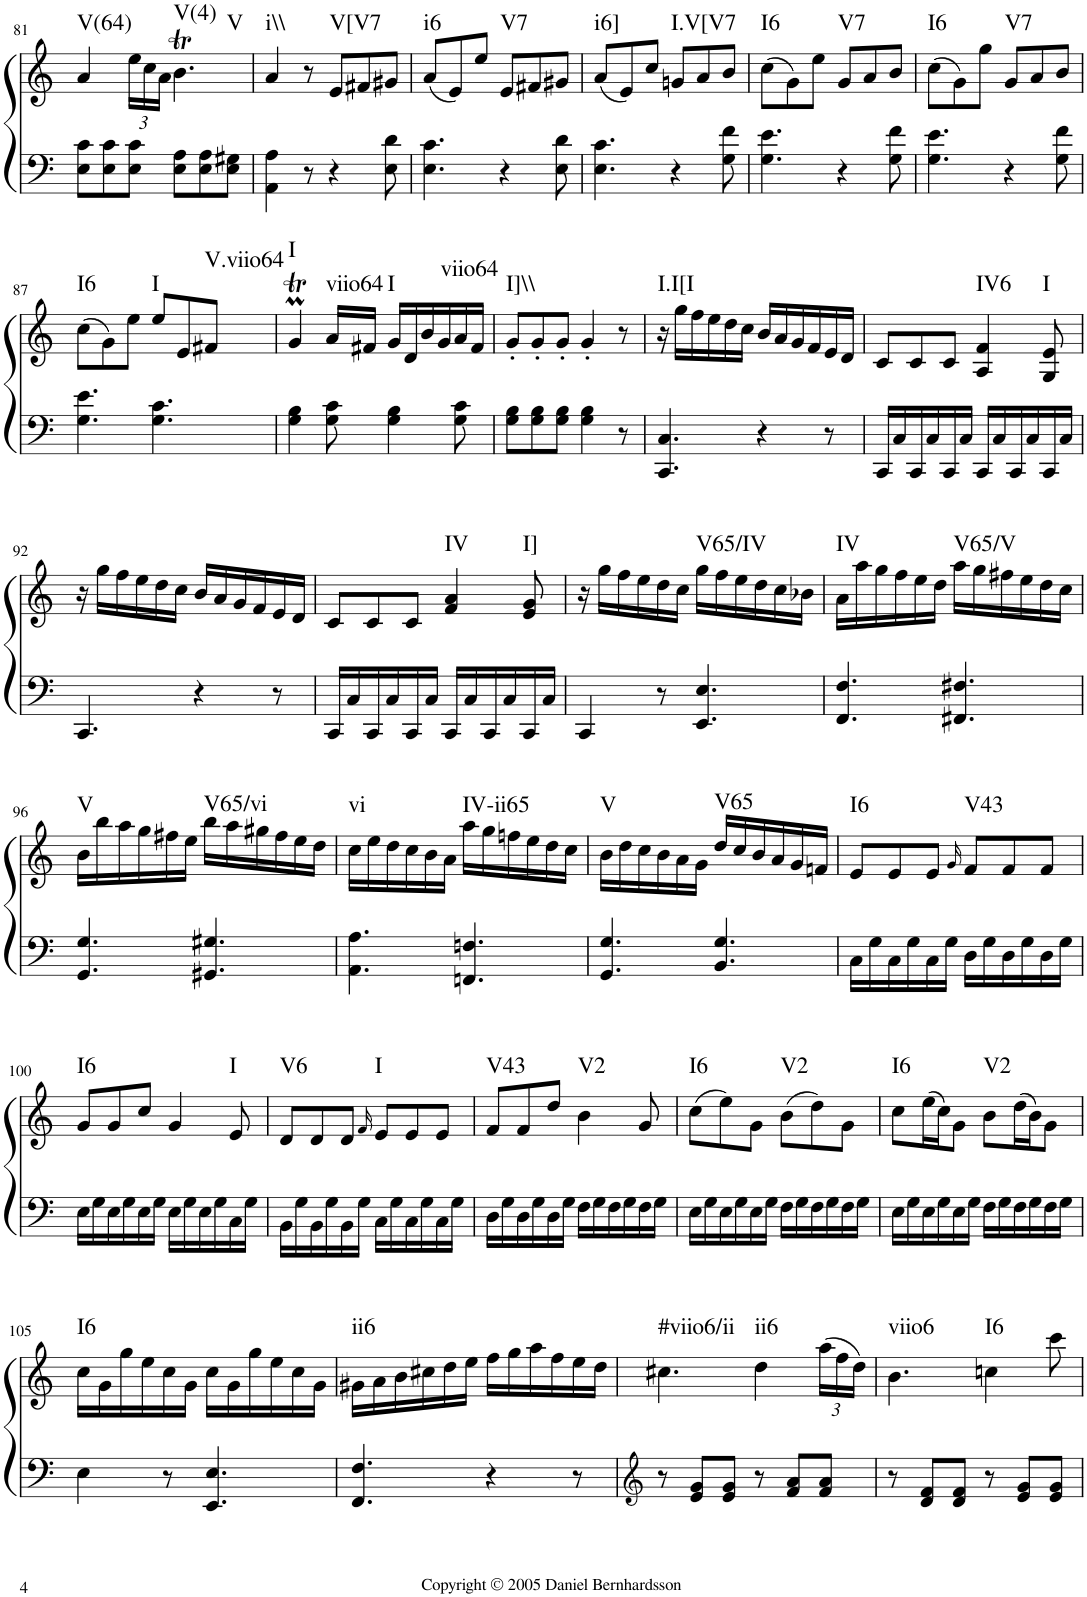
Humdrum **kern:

**kern	**kern	**harte
*part1	*part1	*part1
*staff2	*staff1	*
*I"Piano	*	*
*I'Pno.	*	*
!!LO:PB:g=z
*clefF4	*clefG2	*
*k[]	*k[]	*
*M6/8	*M6/8	*
=81	=81	=81
!	!	!LO:H:kt=V(64)
8E\ 8c\L	4a/	N
8E\ 8c\	.	.
*	*Xbrackettup	*
8E\ 8c\J	24ee\LL	.
.	24cc\	.
.	24a\JJ	.
!	!	!LO:H:n=1:kt=V(4)
!	!	!LO:H:n=2:kt=V
8E\ 8A\L	4.bt\	N N
8E\ 8A\	.	.
8E\ 8G#X\J	.	.
=82	=82	=82
!	!	!LO:H:kt=i\\
4AA\ 4A\	4a/	N
8r	8r	.
!	!	!LO:H:kt=V[V7
4r	8e/L	N
.	8f#X/	.
8E\ 8d\	8g#X/J	.
=83	=83	=83
!	!	!LO:H:kt=i6
4.E\ 4.c\	(8a/L	N
.	8e/)	.
.	8ee/J	.
!	!	!LO:H:kt=V7
4r	8e/L	N
.	8f#X/	.
8E\ 8d\	8g#X/J	.
=84	=84	=84
!	!	!LO:H:kt=i6]
4.E\ 4.c\	(8a/L	N
.	8e/)	.
.	8cc/J	.
!	!	!LO:H:kt=I.V[V7
4r	8gn/L	N
.	8a/	.
8G\ 8f\	8b/J	.
=85	=85	=85
!	!	!LO:H:kt=I6
4.G\ 4.e\	(8cc\L	N
.	8g\)	.
.	8ee\J	.
!	!	!LO:H:kt=V7
4r	8g/L	N
.	8a/	.
8G\ 8f\	8b/J	.
=86	=86	=86
!	!	!LO:H:kt=I6
4.G\ 4.e\	(8cc\L	N
.	8g\)	.
.	8gg\J	.
!	!	!LO:H:kt=V7
4r	8g/L	N
.	8a/	.
8G\ 8f\	8b/J	.
!!LO:LB:g=z
=87	=87	=87
!	!	!LO:H:kt=I6
4.G\ 4.e\	(8cc\L	N
.	8g\)	.
.	8ee\J	.
!	!	!LO:H:kt=I
4.G\ 4.c\	8ee/L	N
.	8e/	.
!	!	!LO:H:kt=V.viio64
.	8f#X/J	N
=88	=88	=88
!	!	!LO:H:kt=I
4G\ 4B\	4gMT/	N
!	!	!LO:H:kt=viio64
8G\ 8c\	16a/LL	N
.	16f#X/JJ	.
!	!	!LO:H:kt=I
4G\ 4B\	16g/LL	N
.	16d/	.
.	16b/	.
.	16g/	.
!	!	!LO:H:kt=viio64
8G\ 8c\	16a/	N
.	16f#/JJ	.
=89	=89	=89
!	!	!LO:H:kt=I]\\
8G\ 8B\L	8g'/L	N
8G\ 8B\	8g'/	.
8G\ 8B\J	8g'/J	.
4G\ 4B\	4g'/	.
8r	8r	.
=90	=90	=90
!	!	!LO:H:kt=I.I[I
4.CC/ 4.C/	16r	N
.	16gg\LL	.
.	16ff\	.
.	16ee\	.
.	16dd\	.
.	16cc\JJ	.
4r	16b/LL	.
.	16a/	.
.	16g/	.
.	16f/	.
8r	16e/	.
.	16d/JJ	.
=91	=91	=91
16CC/LL	8c/L	.
16C/	.	.
16CC/	8c/	.
16C/	.	.
16CC/	8c/J	.
16C/JJ	.	.
!	!	!LO:H:kt=IV6
16CC/LL	4A/ 4f/	N
16C/	.	.
16CC/	.	.
16C/	.	.
!	!	!LO:H:kt=I
16CC/	8G/ 8e/	N
16C/JJ	.	.
!!LO:LB:g=z
=92	=92	=92
4.CC/	16r	.
.	16gg\LL	.
.	16ff\	.
.	16ee\	.
.	16dd\	.
.	16cc\JJ	.
4r	16b/LL	.
.	16a/	.
.	16g/	.
.	16f/	.
8r	16e/	.
.	16d/JJ	.
=93	=93	=93
16CC/LL	8c/L	.
16C/	.	.
16CC/	8c/	.
16C/	.	.
16CC/	8c/J	.
16C/JJ	.	.
!	!	!LO:H:kt=IV
16CC/LL	4f/ 4a/	N
16C/	.	.
16CC/	.	.
16C/	.	.
!	!	!LO:H:kt=I]
16CC/	8e/ 8g/	N
16C/JJ	.	.
=94	=94	=94
4CC/	16r	.
.	16gg\LL	.
.	16ff\	.
.	16ee\	.
8r	16dd\	.
.	16cc\JJ	.
!	!	!LO:H:kt=V65/IV
4.EE/ 4.E/	16gg\LL	N
.	16ff\	.
.	16ee\	.
.	16dd\	.
.	16cc\	.
.	16b-X\JJ	.
=95	=95	=95
!	!	!LO:H:kt=IV
4.FF/ 4.F/	16a\LL	N
.	16aa\	.
.	16gg\	.
.	16ff\	.
.	16ee\	.
.	16dd\JJ	.
!	!	!LO:H:kt=V65/V
4.FF#X/ 4.F#X/	16aa\LL	N
.	16gg\	.
.	16ff#X\	.
.	16ee\	.
.	16dd\	.
.	16cc\JJ	.
!!LO:LB:g=z
=96	=96	=96
!	!	!LO:H:kt=V
4.GG/ 4.G/	16b\LL	N
.	16bb\	.
.	16aa\	.
.	16gg\	.
.	16ff#X\	.
.	16ee\JJ	.
!	!	!LO:H:kt=V65/vi
4.GG#X/ 4.G#X/	16bb\LL	N
.	16aa\	.
.	16gg#X\	.
.	16ff#\	.
.	16ee\	.
.	16dd\JJ	.
=97	=97	=97
!	!	!LO:H:kt=vi
4.AA\ 4.A\	16cc\LL	N
.	16ee\	.
.	16dd\	.
.	16cc\	.
.	16b\	.
.	16a\JJ	.
!	!	!LO:H:kt=IV-ii65
4.FFn/ 4.Fn/	16aa\LL	N
.	16gg\	.
.	16ffn\	.
.	16ee\	.
.	16dd\	.
.	16cc\JJ	.
=98	=98	=98
!	!	!LO:H:kt=V
4.GG/ 4.G/	16b\LL	N
.	16dd\	.
.	16cc\	.
.	16b\	.
.	16a\	.
.	16g\JJ	.
!	!	!LO:H:kt=V65
4.BB/ 4.G/	16dd/LL	N
.	16cc/	.
.	16b/	.
.	16a/	.
.	16g/	.
.	16fn/JJ	.
=99	=99	=99
!	!	!LO:H:kt=I6
16C\LL	8e/L	N
16G\	.	.
16C\	8e/	.
16G\	.	.
16C\	8e/J	.
16G\JJ	.	.
.	16qg/	.
!	!	!LO:H:kt=V43
16D\LL	8f/L	N
16G\	.	.
16D\	8f/	.
16G\	.	.
16D\	8f/J	.
16G\JJ	.	.
!!LO:LB:g=z
=100	=100	=100
!	!	!LO:H:kt=I6
16E\LL	8g/L	N
16G\	.	.
16E\	8g/	.
16G\	.	.
16E\	8cc/J	.
16G\JJ	.	.
16E\LL	4g/	.
16G\	.	.
16E\	.	.
16G\	.	.
!	!	!LO:H:kt=I
16C\	8e/	N
16G\JJ	.	.
=101	=101	=101
!	!	!LO:H:kt=V6
16BB\LL	8d/L	N
16G\	.	.
16BB\	8d/	.
16G\	.	.
16BB\	8d/J	.
16G\JJ	.	.
.	16qf/	.
!	!	!LO:H:kt=I
16C\LL	8e/L	N
16G\	.	.
16C\	8e/	.
16G\	.	.
16C\	8e/J	.
16G\JJ	.	.
=102	=102	=102
!	!	!LO:H:kt=V43
16D\LL	8f/L	N
16G\	.	.
16D\	8f/	.
16G\	.	.
16D\	8dd/J	.
16G\JJ	.	.
!	!	!LO:H:kt=V2
16F\LL	4b\	N
16G\	.	.
16F\	.	.
16G\	.	.
16F\	8g/	.
16G\JJ	.	.
=103	=103	=103
!	!	!LO:H:kt=I6
16E\LL	(8cc\L	N
16G\	.	.
16E\	8ee\)	.
16G\	.	.
16E\	8g\J	.
16G\JJ	.	.
!	!	!LO:H:kt=V2
16F\LL	(8b\L	N
16G\	.	.
16F\	8dd\)	.
16G\	.	.
16F\	8g\J	.
16G\JJ	.	.
=104	=104	=104
!	!	!LO:H:kt=I6
16E\LL	8cc\L	N
16G\	.	.
16E\	(16ee\L	.
16G\	16cc\J)	.
16E\	8g\J	.
16G\JJ	.	.
!	!	!LO:H:kt=V2
16F\LL	8b\L	N
16G\	.	.
16F\	(16dd\L	.
16G\	16b\J)	.
16F\	8g\J	.
16G\JJ	.	.
!!LO:LB:g=z
=105	=105	=105
!	!	!LO:H:kt=I6
4E\	16cc\LL	N
.	16g\	.
.	16gg\	.
.	16ee\	.
8r	16cc\	.
.	16g\JJ	.
4.EE/ 4.E/	16cc\LL	.
.	16g\	.
.	16gg\	.
.	16ee\	.
.	16cc\	.
.	16g\JJ	.
=106	=106	=106
!	!	!LO:H:kt=ii6
4.FF/ 4.F/	16g#X\LL	N
.	16a\	.
.	16b\	.
.	16cc#X\	.
.	16dd\	.
.	16ee\JJ	.
4r	16ff\LL	.
.	16gg\	.
.	16aa\	.
.	16ff\	.
8r	16ee\	.
.	16dd\JJ	.
=107	=107	=107
*clefG2	*	*
!	!	!LO:H:kt=#viio6/ii
8r	4.cc#X\	N
8e/ 8g/L	.	.
8e/ 8g/J	.	.
!	!	!LO:H:kt=ii6
8r	4dd\	N
8f/ 8a/L	.	.
8f/ 8a/J	(24aa\LL	.
.	24ff\	.
.	24dd\JJ)	.
=108	=108	=108
!	!	!LO:H:kt=viio6
8r	4.b\	N
8d/ 8f/L	.	.
8d/ 8f/J	.	.
!	!	!LO:H:kt=I6
8r	4ccn\	N
8e/ 8g/L	.	.
8e/ 8g/J	8ccc\	.
=	=	=
*-	*-	*-
